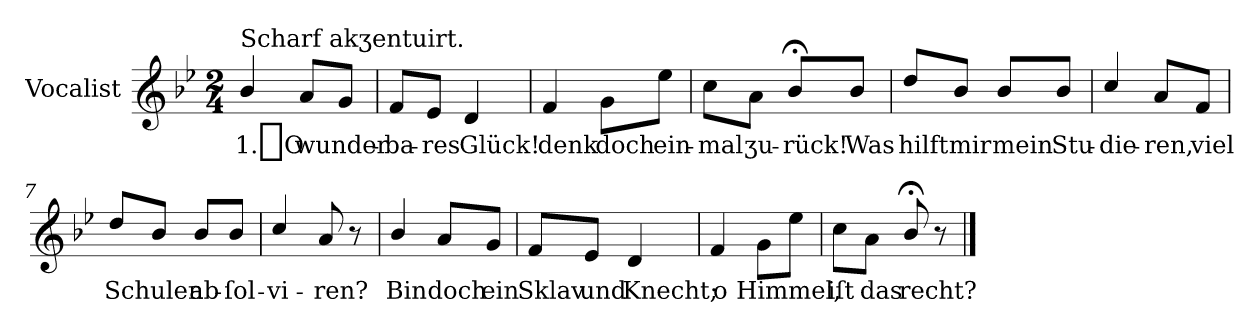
**kern	**text
*part1	*part1
*staff1	*staff1
*I"Vocalist	*
*clefG2	*
*k[b-e-]	*
*B-:	*
*M2/4	*
=1	=1
!LO:TX:a:t=Scharf akʒentuirt.	!
4b-/	1._O
8a/L	wunder-
8g/J	.
=2	=2
8f/L	-ba-
8e-/J	-res
4d	Glück!
=3	=3
4f	denk
8g\L	doch
8ee-\J	ein-
=4	=4
8cc\L	-mal
8a\J	ʒu-
8b-;</L	-rück!
8b-/J	Was
=5	=5
8dd/L	hilft
8b-/J	mir
8b-/L	mein
8b-/J	Stu-
=6	=6
4cc/	-die-
8a/L	-ren,
8f/J	viel
=7	=7
8dd/L	Schulen
8b-/J	.
8b-/L	ab-
8b-/J	-ſol-
=8	=8
4cc/	-vi-
8a	-ren?
8r	.
=9	=9
4b-/	Bin
8a/L	doch
8g/J	ein
=10	=10
8f/L	Sklav
8e-/J	und
4d	Knecht;
=11	=11
4f	o
8g\L	Himmel,
8ee-\J	.
=12	=12
8cc\L	iſt
8a\J	das
8b-;</	recht?
8r	.
==	==
*-	*-
